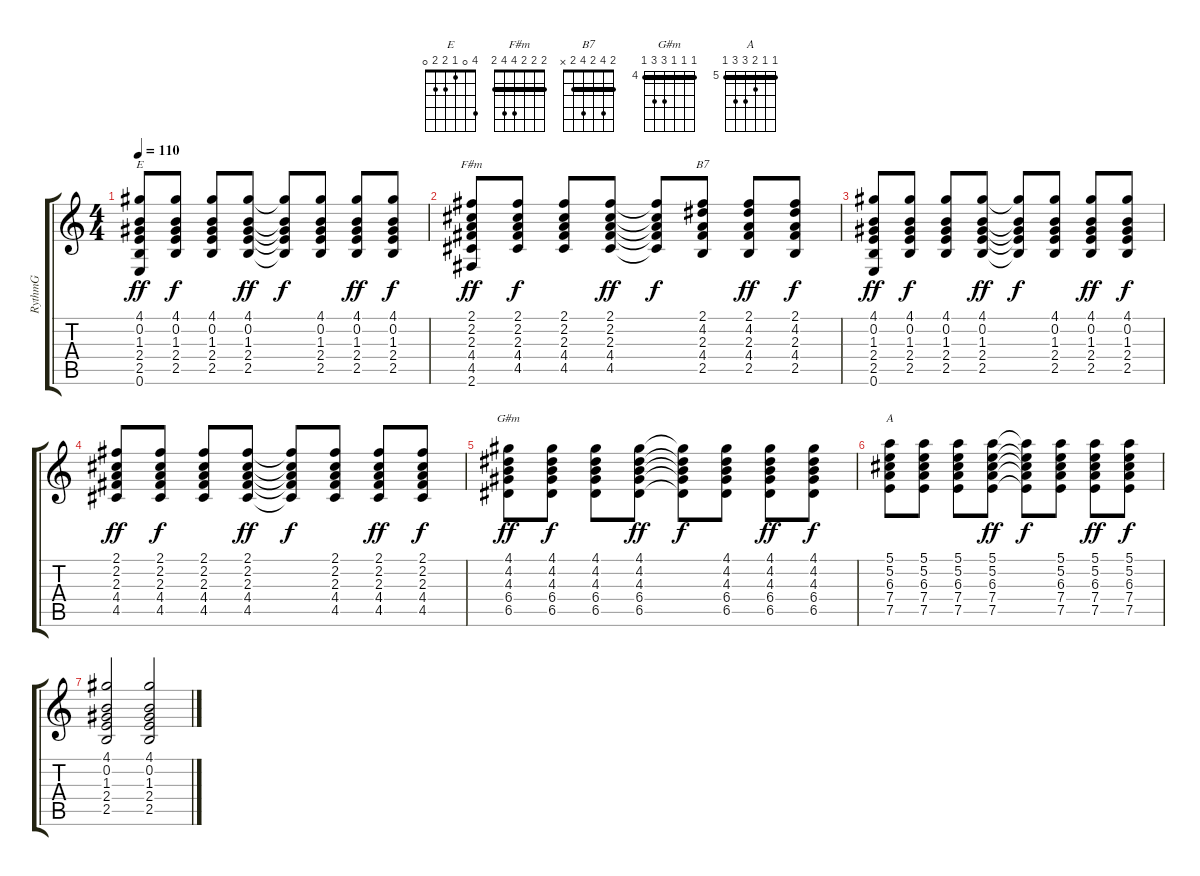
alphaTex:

\track ("RythmG" "RythmG") {instrument acousticguitarsteel}
\staff {score tabs}
\tuning (E4 B3 G3 D3 A2 E2) {hide}
\chord ("E" 4 0 1 2 2 0)
\chord ("F#m" 2 2 2 4 4 2) {barre 2}
\chord ("B7" 2 4 2 4 2 x) {barre 2}
\chord ("G#m" 4 4 4 6 6 4) {firstfret 4 barre 4}
\chord ("A" 5 5 6 7 7 5) {firstfret 5 barre 5}
\ts (4 4)
\tempo 110
\clef g2
\ks c
(4.1 0.2 1.3 2.4 2.5 0.6).8{ch "E" dy ff} (4.1 0.2 1.3 2.4 2.5).8{dy f} (4.1 0.2 1.3 2.4 2.5).8 (4.1 0.2 1.3 2.4 2.5).8{dy ff} (4.1{t} 0.2{t} 1.3{t} 2.4{t} 2.5{t}).8{dy f} (4.1 0.2 1.3 2.4 2.5).8 (4.1 0.2 1.3 2.4 2.5).8{dy ff} (4.1 0.2 1.3 2.4 2.5).8{dy f} |
(2.1 2.2 2.3 4.4 4.5 2.6).8{ch "F#m" dy ff} (2.1 2.2 2.3 4.4 4.5).8{dy f} (2.1 2.2 2.3 4.4 4.5).8 (2.1 2.2 2.3 4.4 4.5).8{dy ff} (2.1{t} 2.2{t} 2.3{t} 4.4{t} 4.5{t}).8{dy f} (2.1 4.2 2.3 4.4 2.5).8{ch "B7"} (2.1 4.2 2.3 4.4 2.5).8{dy ff} (2.1 4.2 2.3 4.4 2.5).8{dy f} |
(4.1 0.2 1.3 2.4 2.5 0.6).8{dy ff} (4.1 0.2 1.3 2.4 2.5).8{dy f} (4.1 0.2 1.3 2.4 2.5).8 (4.1 0.2 1.3 2.4 2.5).8{dy ff} (4.1{t} 0.2{t} 1.3{t} 2.4{t} 2.5{t}).8{dy f} (4.1 0.2 1.3 2.4 2.5).8 (4.1 0.2 1.3 2.4 2.5).8{dy ff} (4.1 0.2 1.3 2.4 2.5).8{dy f} |
(2.1 2.2 2.3 4.4 4.5).8{dy ff} (2.1 2.2 2.3 4.4 4.5).8{dy f} (2.1 2.2 2.3 4.4 4.5).8 (2.1 2.2 2.3 4.4 4.5).8{dy ff} (2.1{t} 2.2{t} 2.3{t} 4.4{t} 4.5{t}).8{dy f} (2.1 2.2 2.3 4.4 4.5).8 (2.1 2.2 2.3 4.4 4.5).8{dy ff} (2.1 2.2 2.3 4.4 4.5).8{dy f} |
(4.1 4.2 4.3 6.4 6.5).8{ch "G#m" dy ff} (4.1 4.2 4.3 6.4 6.5).8{dy f} (4.1 4.2 4.3 6.4 6.5).8 (4.1 4.2 4.3 6.4 6.5).8{dy ff} (4.1{t} 4.2{t} 4.3{t} 6.4{t} 6.5{t}).8{dy f} (4.1 4.2 4.3 6.4 6.5).8 (4.1 4.2 4.3 6.4 6.5).8{dy ff} (4.1 4.2 4.3 6.4 6.5).8{dy f} |
(5.1 5.2 6.3 7.4 7.5).8{ch "A"} (5.1 5.2 6.3 7.4 7.5).8 (5.1 5.2 6.3 7.4 7.5).8 (5.1 5.2 6.3 7.4 7.5).8{dy ff} (5.1{t} 5.2{t} 6.3{t} 7.4{t} 7.5{t}).8{dy f} (5.1 5.2 6.3 7.4 7.5).8 (5.1 5.2 6.3 7.4 7.5).8{dy ff} (5.1 5.2 6.3 7.4 7.5).8{dy f} |
(4.1 0.2 1.3 2.4 2.5).2 (4.1 0.2 1.3 2.4 2.5).2
